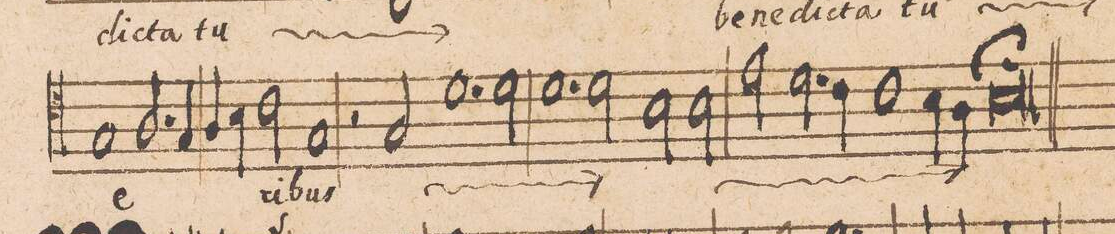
**kern	**text
*I"ALTVS.	*
*clefC4	*
*k[]	*
*met(c|)	*
*M2/1	*
1G/	-e-
=46-	=46-
2.A/	.
4G/	.
4A/	.
4B\	.
2c\	-ri-
=47-	=47-
1G/	-bus
2r	.
*	*ij
2G/	in
=48-	=48-
1.d\	mu-
2d\	-li-
=49-	=49-
1.d\	-e-
2d\	-ri-
=50-	=50-
2B\	-bus
2B\	in
2e\	mu-
2.d\	-li-
=51-	=51-
4c\	.
1c\	-e-
4B\	-ri-
4A\	.
=52-	=52-
0B\;	-bus
=-	=-
*-	*-
